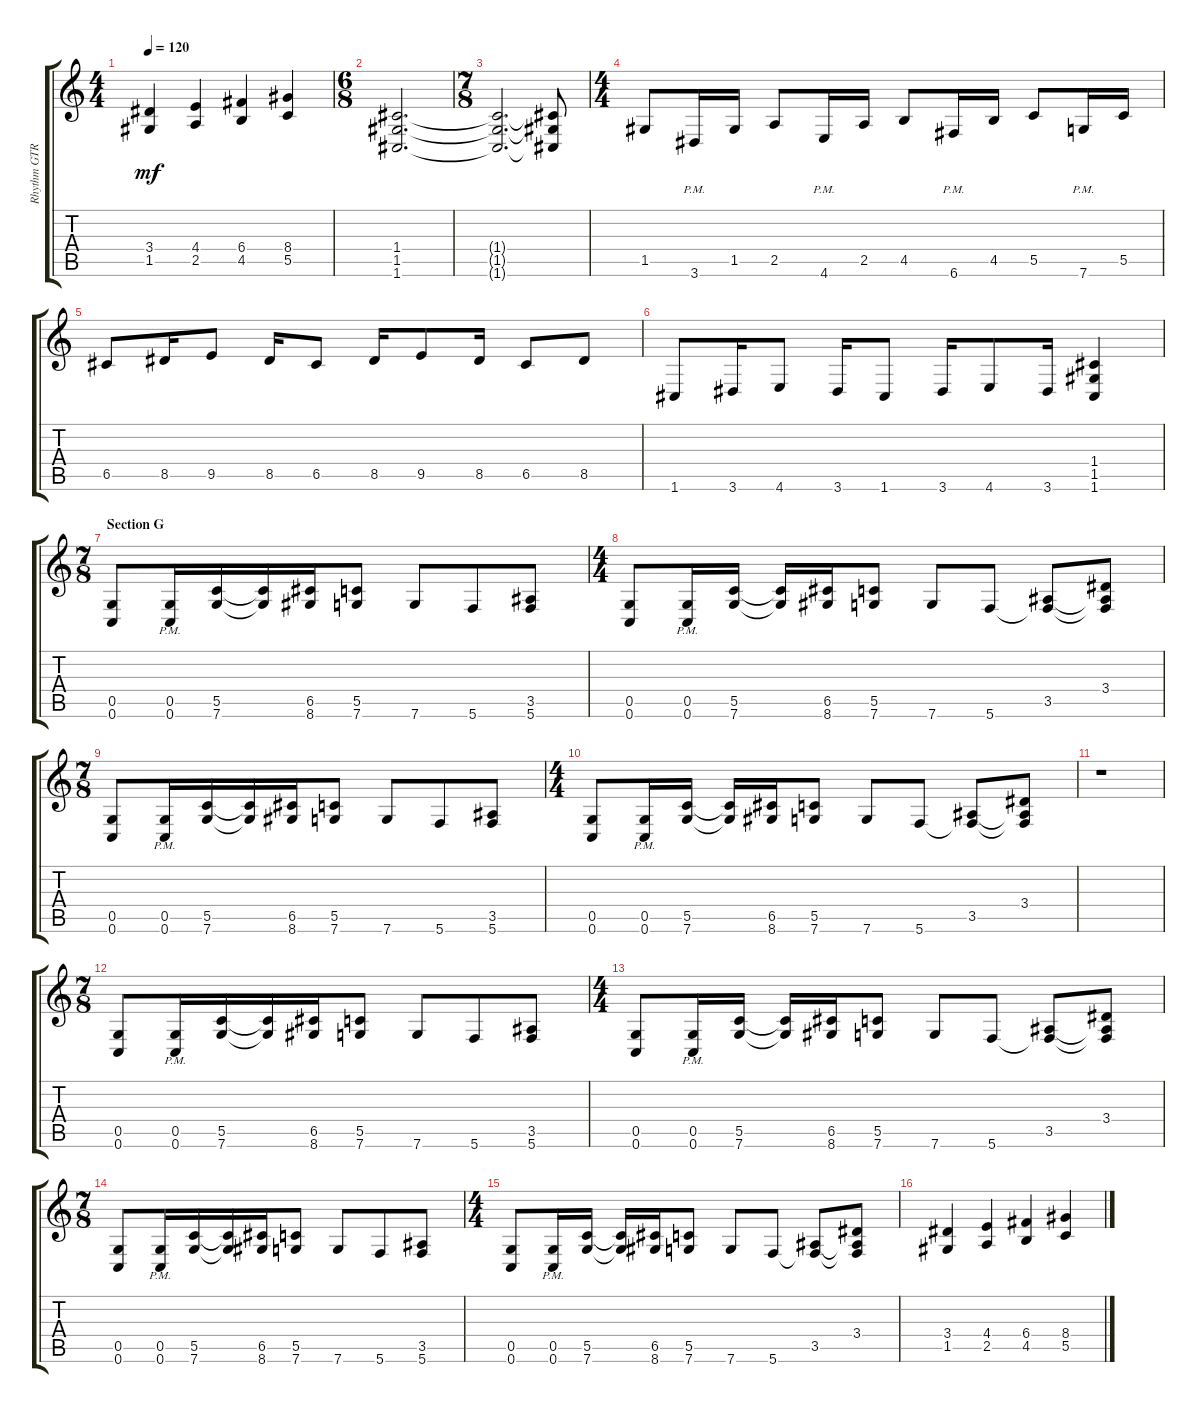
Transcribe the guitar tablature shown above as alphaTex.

\track ("Rhythm GTR 2" "Rhythm GTR") {instrument overdrivenguitar}
\staff {score tabs}
\tuning (D4 A3 F3 C3 G2 C2) {hide}
\ts (4 4)
\tempo 120
\clef g2
\ks aminor
(3.4 1.5).4{dy mf} (4.4 2.5).4 (6.4 4.5).4 (8.4 5.5).4 |
\ts (6 8)
(1.4 1.5 1.6).2{d} |
\ts (7 8)
(1.4{t} 1.5{t} 1.6{t}).2{d} (1.4{t} 1.5{t} 1.6{t}).8 |
\ts (4 4)
1.5.8 3.6{pm}.16 1.5.16 2.5.8 4.6{pm}.16 2.5.16 4.5.8 6.6{pm}.16 4.5.16 5.5.8 7.6{pm}.16 5.5.16 |
6.5.8 8.5.16 9.5.8 8.5.16 6.5.8 8.5.16 9.5.8 8.5.16 6.5.8 8.5.8 |
1.6.8 3.6.16 4.6.8 3.6.16 1.6.8 3.6.16 4.6.8 3.6.16 (1.4 1.5 1.6).4 |
\ts (7 8)
\section ("" "Section G")
(0.5 0.6).8 (0.5{pm} 0.6{pm}).16 (5.5 7.6).16 (5.5{t} 7.6{t}).16 (6.5 8.6).16 (5.5 7.6).8 7.6.8 5.6.8 (3.5 5.6).8 |
\ts (4 4)
(0.5 0.6).8 (0.5{pm} 0.6{pm}).16 (5.5 7.6).16 (5.5{t} 7.6{t}).16 (6.5 8.6).16 (5.5 7.6).8 7.6.8 5.6.8 (3.5 5.6{t}).8 (3.4 3.5{t} 5.6{t}).8 |
\ts (7 8)
(0.5 0.6).8 (0.5{pm} 0.6{pm}).16 (5.5 7.6).16 (5.5{t} 7.6{t}).16 (6.5 8.6).16 (5.5 7.6).8 7.6.8 5.6.8 (3.5 5.6).8 |
\ts (4 4)
(0.5 0.6).8 (0.5{pm} 0.6{pm}).16 (5.5 7.6).16 (5.5{t} 7.6{t}).16 (6.5 8.6).16 (5.5 7.6).8 7.6.8 5.6.8 (3.5 5.6{t}).8 (3.4 3.5{t} 5.6{t}).8 |
r.1 |
\ts (7 8)
(0.5 0.6).8 (0.5{pm} 0.6{pm}).16 (5.5 7.6).16 (5.5{t} 7.6{t}).16 (6.5 8.6).16 (5.5 7.6).8 7.6.8 5.6.8 (3.5 5.6).8 |
\ts (4 4)
(0.5 0.6).8 (0.5{pm} 0.6{pm}).16 (5.5 7.6).16 (5.5{t} 7.6{t}).16 (6.5 8.6).16 (5.5 7.6).8 7.6.8 5.6.8 (3.5 5.6{t}).8 (3.4 3.5{t} 5.6{t}).8 |
\ts (7 8)
(0.5 0.6).8 (0.5{pm} 0.6{pm}).16 (5.5 7.6).16 (5.5{t} 7.6{t}).16 (6.5 8.6).16 (5.5 7.6).8 7.6.8 5.6.8 (3.5 5.6).8 |
\ts (4 4)
(0.5 0.6).8 (0.5{pm} 0.6{pm}).16 (5.5 7.6).16 (5.5{t} 7.6{t}).16 (6.5 8.6).16 (5.5 7.6).8 7.6.8 5.6.8 (3.5 5.6{t}).8 (3.4 3.5{t} 5.6{t}).8 |
(3.4 1.5).4 (4.4 2.5).4 (6.4 4.5).4 (8.4 5.5).4
